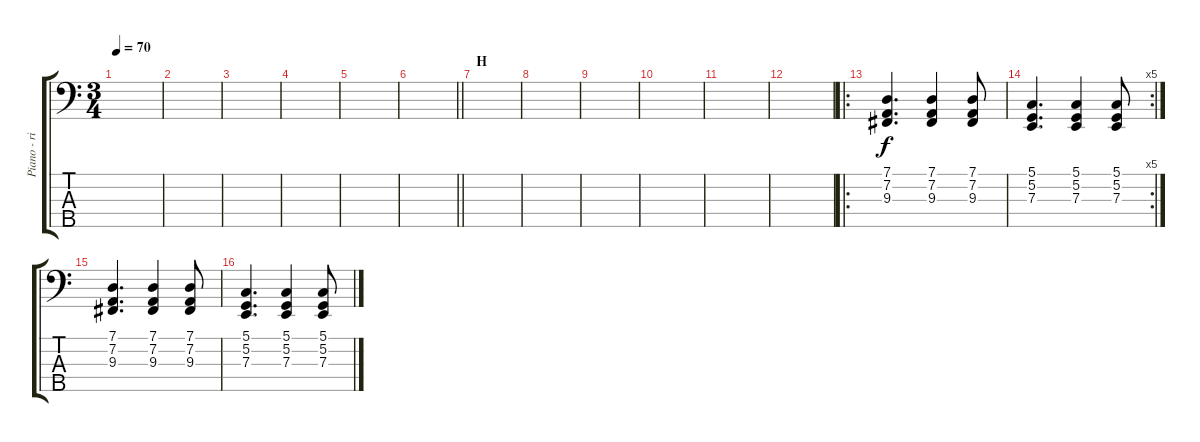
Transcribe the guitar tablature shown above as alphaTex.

\track ("Piano - right (bass)" "Piano - ri") {instrument brightacousticpiano}
\staff {score tabs}
\tuning (G2 D2 A1 E1 B0) {hide}
\ts (3 4)
\tempo 70
\clef f4
\ks c
|
|
|
|
|
\barLineRight lightlight
|
\section ("" "H")
|
|
|
|
|
|
\ro
(7.1 7.2 9.3).4{d} (7.1 7.2 9.3).4 (7.1 7.2 9.3).8 |
\rc 5
(5.1 5.2 7.3).4{d} (5.1 5.2 7.3).4 (5.1 5.2 7.3).8 |
(7.1 7.2 9.3).4{d} (7.1 7.2 9.3).4 (7.1 7.2 9.3).8 |
(5.1 5.2 7.3).4{d} (5.1 5.2 7.3).4 (5.1 5.2 7.3).8
